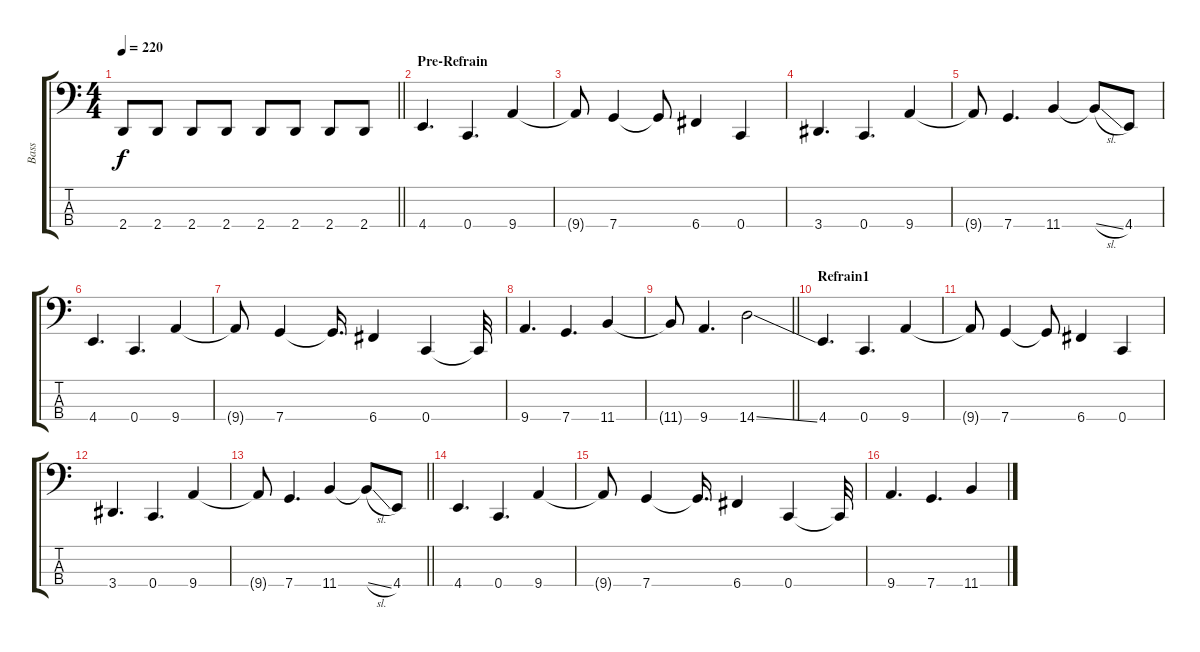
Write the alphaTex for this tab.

\track (" Bass" " Bass") {instrument electricbasspick}
\staff {score tabs}
\tuning (Eb2 Bb1 F1 C1) {hide}
\ts (4 4)
\tempo 220
\clef f4
\barLineRight lightlight
\ks c
2.4.8{dy f} 2.4.8 2.4.8 2.4.8 2.4.8 2.4.8 2.4.8 2.4.8 |
\section ("" "Pre-Refrain")
4.4.4{d} 0.4.4{d} 9.4.4 |
9.4{t}.8 7.4.4 7.4{t}.8 6.4.4 0.4.4 |
3.4.4{d} 0.4.4{d} 9.4.4 |
9.4{t}.8 7.4.4{d} 11.4.4 11.4{sl t}.8 4.4.8 |
4.4.4{d} 0.4.4{d} 9.4.4 |
9.4{t}.8 7.4.4 7.4{t}.16{d} 6.4.4 0.4.4 0.4{t}.32 |
9.4.4{d} 7.4.4{d} 11.4.4 |
\barLineRight lightlight
11.4{t}.8 9.4.4{d} 14.4{ss}.2 |
\section ("" "Refrain1")
4.4.4{d} 0.4.4{d} 9.4.4 |
9.4{t}.8 7.4.4 7.4{t}.8 6.4.4 0.4.4 |
3.4.4{d} 0.4.4{d} 9.4.4 |
\barLineRight lightlight
9.4{t}.8 7.4.4{d} 11.4.4 11.4{sl t}.8 4.4.8 |
4.4.4{d} 0.4.4{d} 9.4.4 |
9.4{t}.8 7.4.4 7.4{t}.16{d} 6.4.4 0.4.4 0.4{t}.32 |
9.4.4{d} 7.4.4{d} 11.4.4
